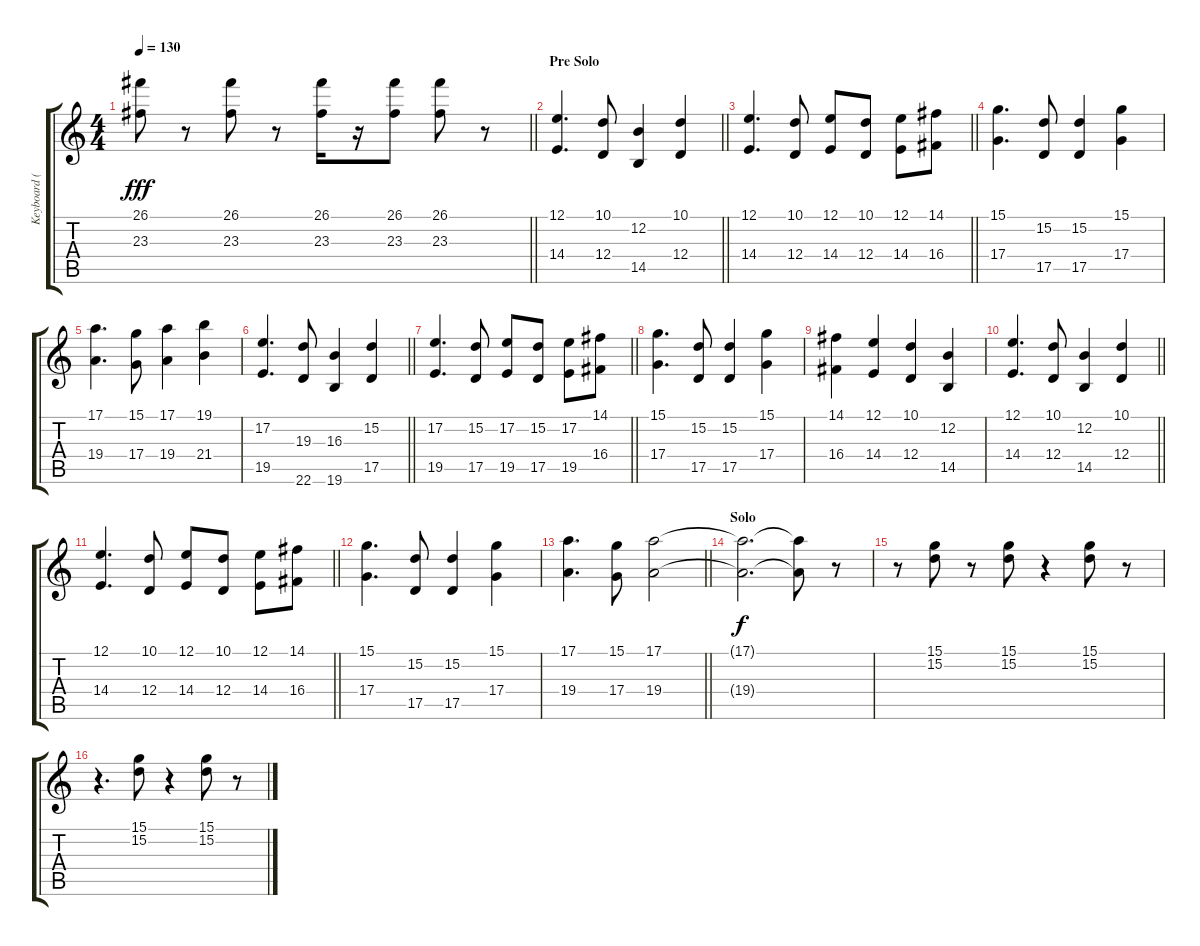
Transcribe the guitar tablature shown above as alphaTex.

\track ("Keyboard (Ovie)" "Keyboard (") {instrument stringensemble1}
\staff {score tabs}
\tuning (E4 B3 G3 D3 A2 E2) {hide}
\ts (4 4)
\tempo 130
\clef g2
\barLineRight lightlight
\ks c
(26.1 23.3).8{dy fff} r.8 (26.1 23.3).8 r.8 (26.1 23.3).16 r.16 (26.1 23.3).8 (26.1 23.3).8 r.8 |
\section ("" "Pre Solo")
\barLineRight lightlight
(12.1 14.4).4{d volume 15} (10.1 12.4).8 (12.2 14.5).4 (10.1 12.4).4 |
\barLineRight lightlight
(12.1 14.4).4{d} (10.1 12.4).8 (12.1 14.4).8 (10.1 12.4).8 (12.1 14.4).8 (14.1 16.4).8 |
(15.1 17.4).4{d} (15.2 17.5).8 (15.2 17.5).4 (15.1 17.4).4 |
(17.1 19.4).4{d} (15.1 17.4).8 (17.1 19.4).4 (19.1 21.4).4 |
\barLineRight lightlight
(17.2 19.5).4{d} (19.3 22.6).8 (16.3 19.6).4 (15.2 17.5).4 |
\barLineRight lightlight
(17.2 19.5).4{d} (15.2 17.5).8 (17.2 19.5).8 (15.2 17.5).8 (17.2 19.5).8 (14.1 16.4).8 |
(15.1 17.4).4{d} (15.2 17.5).8 (15.2 17.5).4 (15.1 17.4).4 |
(14.1 16.4).4 (12.1 14.4).4 (10.1 12.4).4 (12.2 14.5).4 |
\barLineRight lightlight
(12.1 14.4).4{d} (10.1 12.4).8 (12.2 14.5).4 (10.1 12.4).4 |
\barLineRight lightlight
(12.1 14.4).4{d} (10.1 12.4).8 (12.1 14.4).8 (10.1 12.4).8 (12.1 14.4).8 (14.1 16.4).8 |
(15.1 17.4).4{d} (15.2 17.5).8 (15.2 17.5).4 (15.1 17.4).4 |
\barLineRight lightlight
(17.1 19.4).4{d} (15.1 17.4).8 (17.1 19.4).2 |
\section ("" "Solo")
(17.1{t} 19.4{t}).2{d dy f} (17.1{t} 19.4{t}).8 r.8 |
r.8 (15.1 15.2).8 r.8 (15.1 15.2).8 r.4 (15.1 15.2).8 r.8 |
r.4{d} (15.1 15.2).8 r.4 (15.1 15.2).8 r.8
